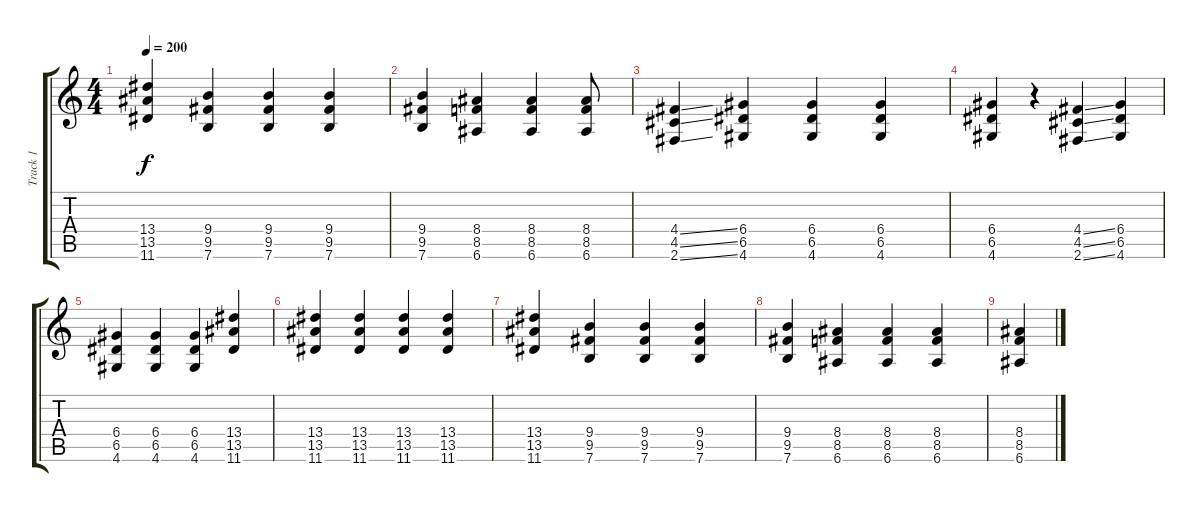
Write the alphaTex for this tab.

\track ("Track 1" "Track 1") {instrument distortionguitar}
\staff {score tabs}
\tuning (E4 B3 G3 D3 A2 E2) {hide}
\ts (4 4)
\tempo 200
\clef g2
\ks c
(13.4 13.5 11.6).4{dy f} (9.4 9.5 7.6).4 (9.4 9.5 7.6).4 (9.4 9.5 7.6).4 |
(9.4 9.5 7.6).4 (8.4 8.5 6.6).4 (8.4 8.5 6.6).4 (8.4 8.5 6.6).8 |
(4.4{ss} 4.5{ss} 2.6{ss}).4 (6.4 6.5 4.6).4 (6.4 6.5 4.6).4 (6.4 6.5 4.6).4 |
(6.4 6.5 4.6).4 r.4 (4.4{ss} 4.5{ss} 2.6{ss}).4 (6.4 6.5 4.6).4 |
(6.4 6.5 4.6).4 (6.4 6.5 4.6).4 (6.4 6.5 4.6).4 (13.4 13.5 11.6).4 |
(13.4 13.5 11.6).4 (13.4 13.5 11.6).4 (13.4 13.5 11.6).4 (13.4 13.5 11.6).4 |
(13.4 13.5 11.6).4 (9.4 9.5 7.6).4 (9.4 9.5 7.6).4 (9.4 9.5 7.6).4 |
(9.4 9.5 7.6).4 (8.4 8.5 6.6).4 (8.4 8.5 6.6).4 (8.4 8.5 6.6).4 |
(8.4 8.5 6.6).4
